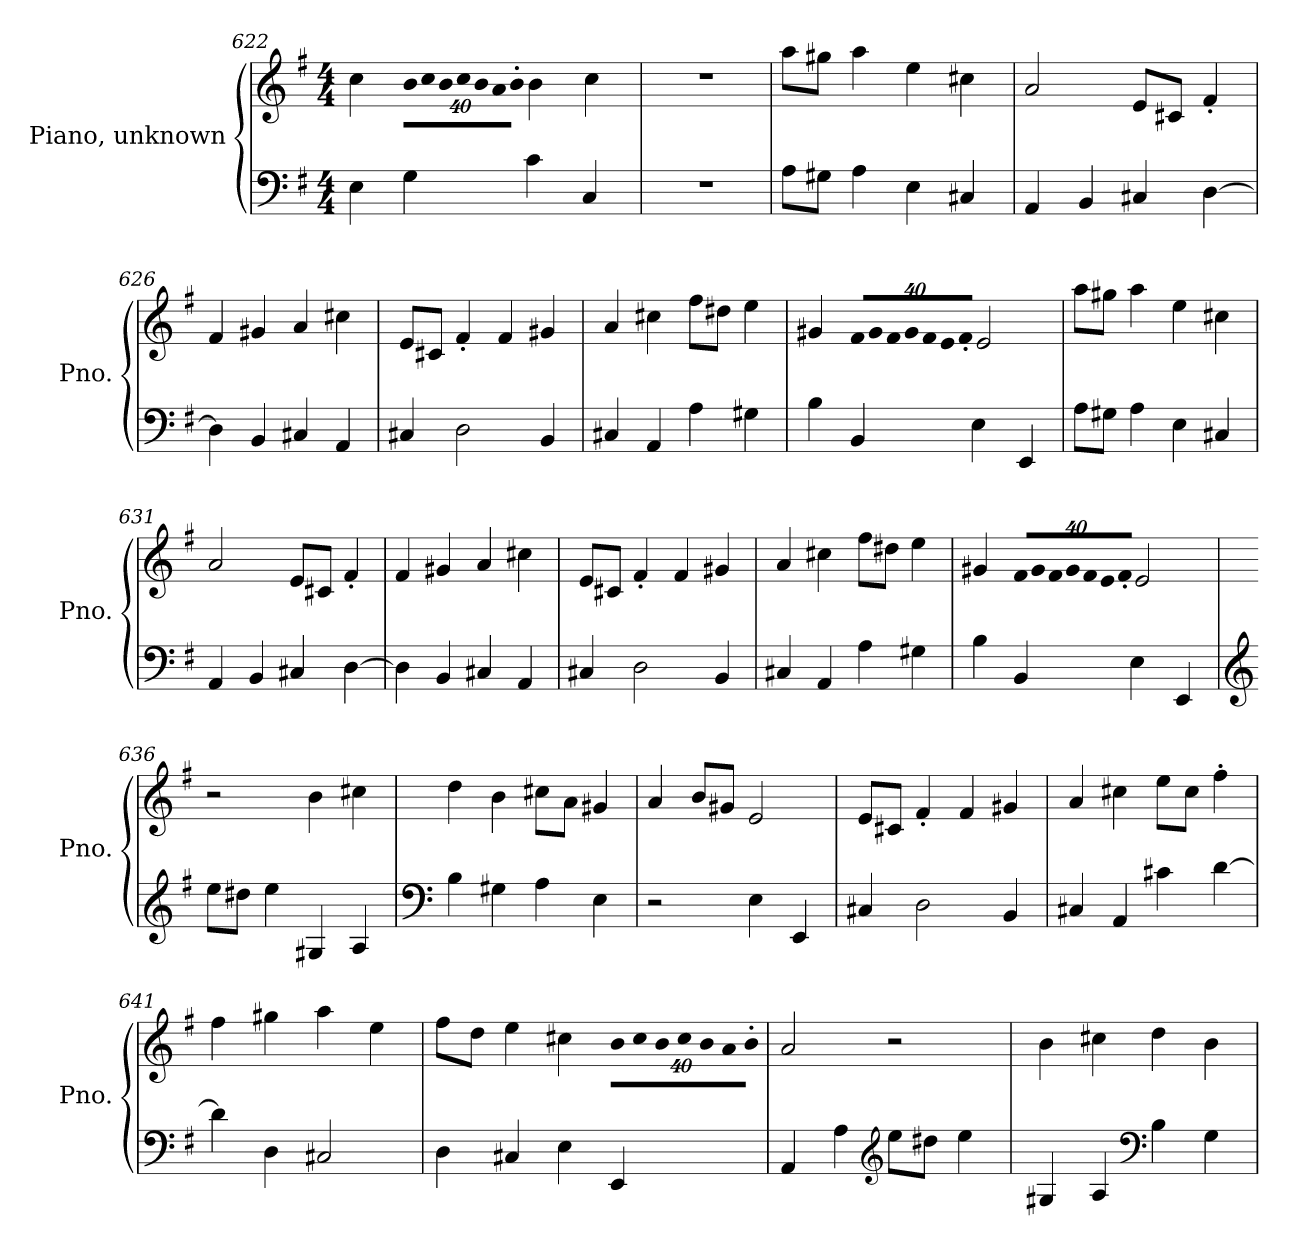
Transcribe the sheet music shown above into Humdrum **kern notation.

**kern	**kern
*part1	*part1
*staff2	*staff1
*I"Piano, unknown	*
*I'Pno.	*
!!LO:LB:g=z
*clefF4	*clefG2
*k[f#]	*k[f#]
*M4/4	*M4/4
=622	=622
4E\	4cc\
*	*Xbrackettup
!	!LO:N:vis=32
4G\	640%23b\LLL
!	!LO:N:vis=32
.	640%23cc\
!	!LO:N:vis=32
.	640%23b\
!	!LO:N:vis=32
.	640%23cc\
!	!LO:N:vis=32
.	640%23b\
!	!LO:N:vis=32
.	640%23a\
!	!LO:N:vis=32
.	640%23b'\JJJ
4c\	.
.	4b\
4C/	.
.	4cc\
640ryy	.
=623	=623
1r	1r
=624	=624
8A\L	8aa\L
8G#X\J	8gg#X\J
4A\	4aa\
4E\	4ee\
4C#X/	4cc#X\
=625	=625
4AA/	2a/
4BB/	.
4C#X/	8e/L
.	8c#X/J
[4D\	4f#'/
=626	=626
4D\]	4f#/
4BB/	4g#X/
4C#X/	4a/
4AA/	4cc#X\
=627	=627
4C#X/	8e/L
.	8c#X/J
2D\	4f#'/
.	4f#/
4BB/	4g#X/
!!LO:LB:g=z
=628	=628
4C#X/	4a/
4AA/	4cc#X\
4A\	8ff#\L
.	8dd#X\J
4G#X\	4ee\
=629	=629
4B\	4g#X/
!	!LO:N:vis=32
4BB/	640%23f#/LLL
!	!LO:N:vis=32
.	640%23g#/
!	!LO:N:vis=32
.	640%23f#/
!	!LO:N:vis=32
.	640%23g#/
!	!LO:N:vis=32
.	640%23f#/
!	!LO:N:vis=32
.	640%23e/
!	!LO:N:vis=32
.	640%23f#'/JJJ
4E\	.
.	2e/
4EE/	.
640ryy	.
=630	=630
8A\L	8aa\L
8G#X\J	8gg#X\J
4A\	4aa\
4E\	4ee\
4C#X/	4cc#X\
=631	=631
4AA/	2a/
4BB/	.
4C#X/	8e/L
.	8c#X/J
[4D\	4f#'/
=632	=632
4D\]	4f#/
4BB/	4g#X/
4C#X/	4a/
4AA/	4cc#X\
!!LO:PB:g=z
=633	=633
4C#X/	8e/L
.	8c#X/J
2D\	4f#'/
.	4f#/
4BB/	4g#X/
=634	=634
4C#X/	4a/
4AA/	4cc#X\
4A\	8ff#\L
.	8dd#X\J
4G#X\	4ee\
=635	=635
4B\	4g#X/
!	!LO:N:vis=32
4BB/	640%23f#/LLL
!	!LO:N:vis=32
.	640%23g#/
!	!LO:N:vis=32
.	640%23f#/
!	!LO:N:vis=32
.	640%23g#/
!	!LO:N:vis=32
.	640%23f#/
!	!LO:N:vis=32
.	640%23e/
!	!LO:N:vis=32
.	640%23f#'/JJJ
4E\	.
.	2e/
4EE/	.
640ryy	.
=636	=636
*clefG2	*
8ee\L	2r
8dd#X\J	.
4ee\	.
4G#X/	4b\
4A/	4cc#X\
!!LO:LB:g=z
=637	=637
*clefF4	*
4B\	4dd\
4G#X\	4b\
4A\	8cc#X\L
.	8a\J
4E\	4g#X/
=638	=638
2r	4a/
.	8b/L
.	8g#X/J
4E\	2e/
4EE/	.
=639	=639
4C#X/	8e/L
.	8c#X/J
2D\	4f#'/
.	4f#/
4BB/	4g#X/
=640	=640
4C#X/	4a/
4AA/	4cc#X\
4c#X\	8ee\L
.	8cc#\J
[4d\	4ff#'\
=641	=641
4d\]	4ff#\
4D\	4gg#X\
2C#X/	4aa\
.	4ee\
!!LO:LB:g=z
=642	=642
4D\	8ff#\L
.	8dd\J
4C#X/	4ee\
4E\	4cc#X\
!	!LO:N:vis=32
4EE/	640%23b\LLL
!	!LO:N:vis=32
.	640%23cc#\
!	!LO:N:vis=32
.	640%23b\
!	!LO:N:vis=32
.	640%23cc#\
!	!LO:N:vis=32
.	640%23b\
!	!LO:N:vis=32
.	640%23a\
!	!LO:N:vis=32
.	640%23b'\JJJ
640ryy	.
=643	=643
4AA/	2a/
4A\	.
*clefG2	*
8ee\L	2r
8dd#X\J	.
4ee\	.
=644	=644
4G#X/	4b\
4A/	4cc#X\
*clefF4	*
4B\	4dd\
4G#\	4b\
=	=
*-	*-
